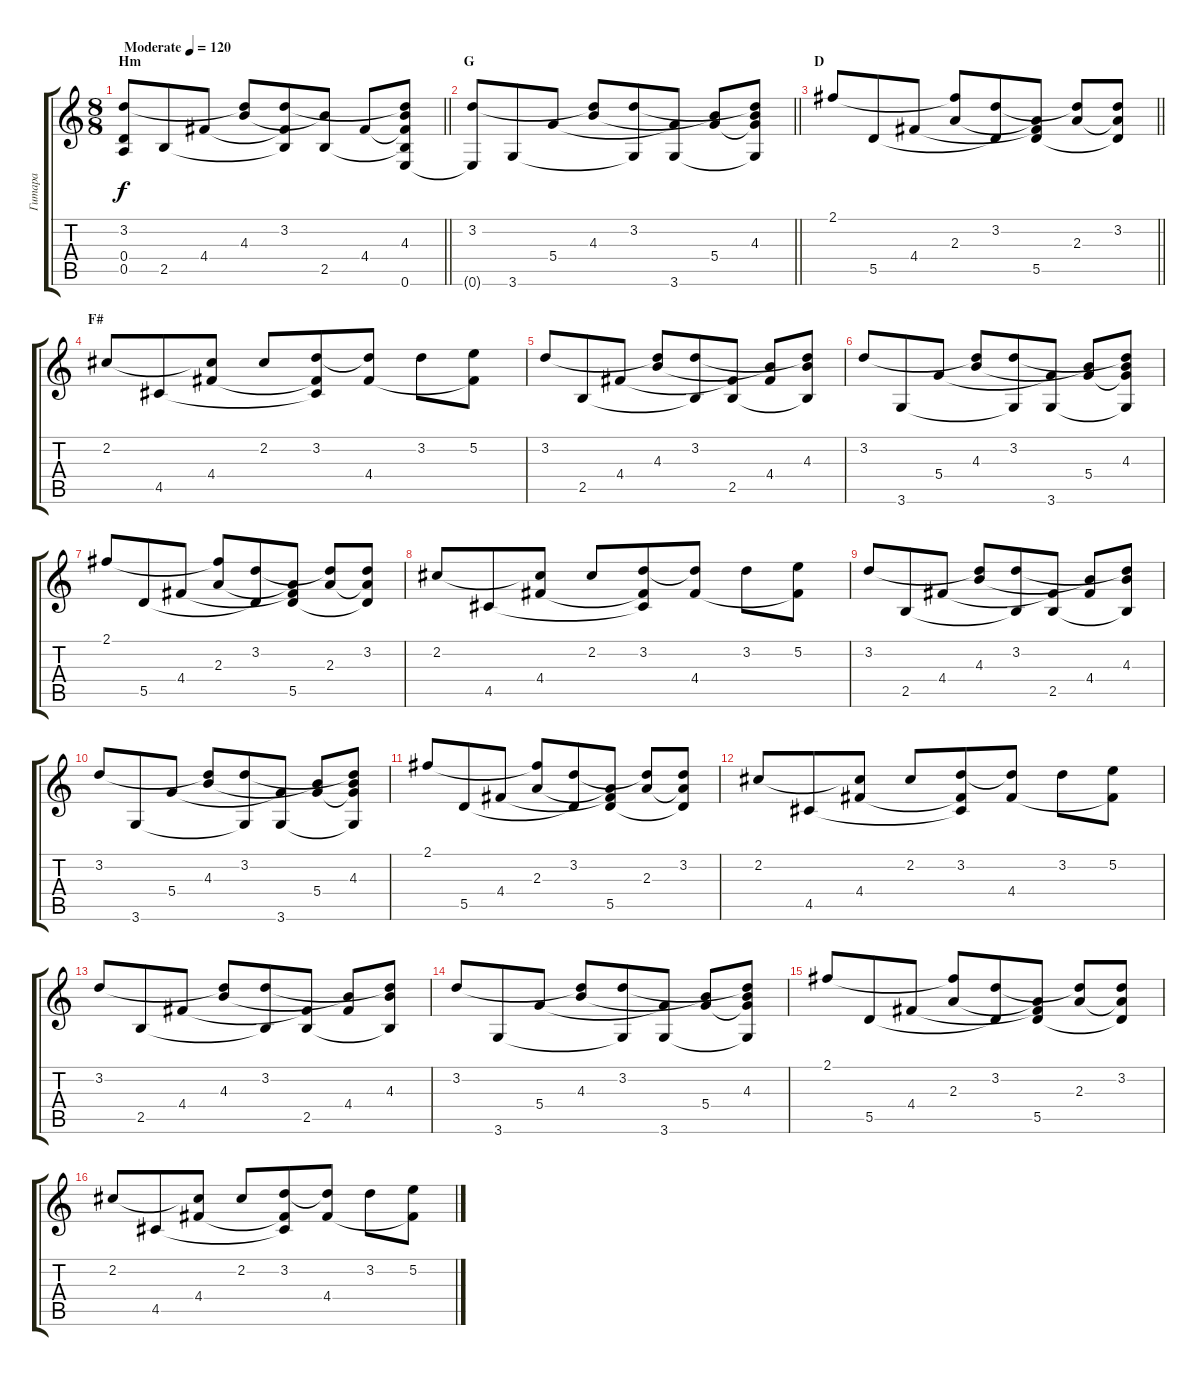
\track ("Гитара" "Гитара") {instrument acousticguitarsteel}
\staff {score tabs}
\tuning (E4 B3 G3 D3 A2 E2) {hide}
\ts (8 8)
\section ("" "Hm")
\tempo (120 "Moderate")
\clef g2
\barLineRight lightlight
\ks c
(3.2 0.4 0.5).8{dy f instrument acousticguitarsteel} 2.5.8 4.4.8 (3.2{t} 4.3).8 (3.2 4.4{t} 2.5{t}).8 (4.3{t} 2.5).8 4.4.8 (3.2{t} 4.3 4.4{t} 2.5{t} 0.6).8 |
\section ("" "G")
\barLineRight lightlight
(3.2 0.6{t}).8 3.6.8 5.4.8 (3.2{t} 4.3).8 (3.2 3.6{t}).8 (5.4{t} 3.6).8 (4.3{t} 5.4).8 (3.2{t} 4.3 5.4{t} 3.6{t}).8 |
\section ("" "D")
\barLineRight lightlight
2.1.8 5.5.8 4.4.8 (2.1{t} 2.3).8 (3.2 5.5{t}).8 (2.3{t} 4.4{t} 5.5).8 (3.2{t} 2.3).8 (3.2 2.3{t} 5.5{t}).8 |
\section ("" "F#")
2.2.8 4.5.8 (2.2{t} 4.4).8 2.2.8 (3.2 4.4{t} 4.5{t}).8 (3.2{t} 4.4).8 3.2.8 (5.2 4.4{t}).8 |
3.2.8 2.5.8 4.4.8 (3.2{t} 4.3).8 (3.2 2.5{t}).8 (4.4{t} 2.5).8 (4.3{t} 4.4).8 (3.2{t} 4.3 2.5{t}).8 |
3.2.8 3.6.8 5.4.8 (3.2{t} 4.3).8 (3.2 3.6{t}).8 (5.4{t} 3.6).8 (4.3{t} 5.4).8 (3.2{t} 4.3 5.4{t} 3.6{t}).8 |
2.1.8 5.5.8 4.4.8 (2.1{t} 2.3).8 (3.2 5.5{t}).8 (2.3{t} 4.4{t} 5.5).8 (3.2{t} 2.3).8 (3.2 2.3{t} 5.5{t}).8 |
2.2.8 4.5.8 (2.2{t} 4.4).8 2.2.8 (3.2 4.4{t} 4.5{t}).8 (3.2{t} 4.4).8 3.2.8 (5.2 4.4{t}).8 |
3.2.8 2.5.8 4.4.8 (3.2{t} 4.3).8 (3.2 2.5{t}).8 (4.4{t} 2.5).8 (4.3{t} 4.4).8 (3.2{t} 4.3 2.5{t}).8 |
3.2.8 3.6.8 5.4.8 (3.2{t} 4.3).8 (3.2 3.6{t}).8 (5.4{t} 3.6).8 (4.3{t} 5.4).8 (3.2{t} 4.3 5.4{t} 3.6{t}).8 |
2.1.8 5.5.8 4.4.8 (2.1{t} 2.3).8 (3.2 5.5{t}).8 (2.3{t} 4.4{t} 5.5).8 (3.2{t} 2.3).8 (3.2 2.3{t} 5.5{t}).8 |
2.2.8 4.5.8 (2.2{t} 4.4).8 2.2.8 (3.2 4.4{t} 4.5{t}).8 (3.2{t} 4.4).8 3.2.8 (5.2 4.4{t}).8 |
3.2.8 2.5.8 4.4.8 (3.2{t} 4.3).8 (3.2 2.5{t}).8 (4.4{t} 2.5).8 (4.3{t} 4.4).8 (3.2{t} 4.3 2.5{t}).8 |
3.2.8 3.6.8 5.4.8 (3.2{t} 4.3).8 (3.2 3.6{t}).8 (5.4{t} 3.6).8 (4.3{t} 5.4).8 (3.2{t} 4.3 5.4{t} 3.6{t}).8 |
2.1.8 5.5.8 4.4.8 (2.1{t} 2.3).8 (3.2 5.5{t}).8 (2.3{t} 4.4{t} 5.5).8 (3.2{t} 2.3).8 (3.2 2.3{t} 5.5{t}).8 |
2.2.8 4.5.8 (2.2{t} 4.4).8 2.2.8 (3.2 4.4{t} 4.5{t}).8 (3.2{t} 4.4).8 3.2.8 (5.2 4.4{t}).8
